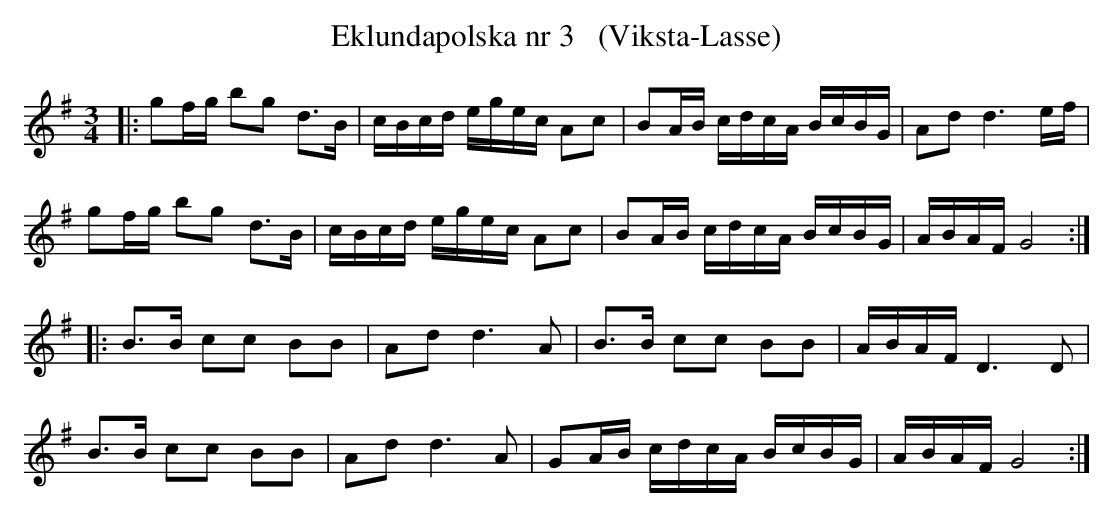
X:1
T: Eklundapolska nr 3   (Viksta-Lasse)
M: 3/4
L: 1/16
K:Gmaj
|: g2fg b2g2 d2>B2 | cBcd egec A2c2 | B2AB cdcA BcBG | A2d2 d6 ef |
g2fg b2g2 d2>B2 | cBcd egec A2c2 | B2AB cdcA BcBG | ABAF G8 :|
|: B2>B2 c2c2 B2B2 | A2d2 d6 A2 | B2>B2 c2c2 B2B2 | ABAF D6 D2 |
B2>B2 c2c2 B2B2 | A2d2 d6 A2 | G2AB cdcA BcBG | ABAF G8 :|
